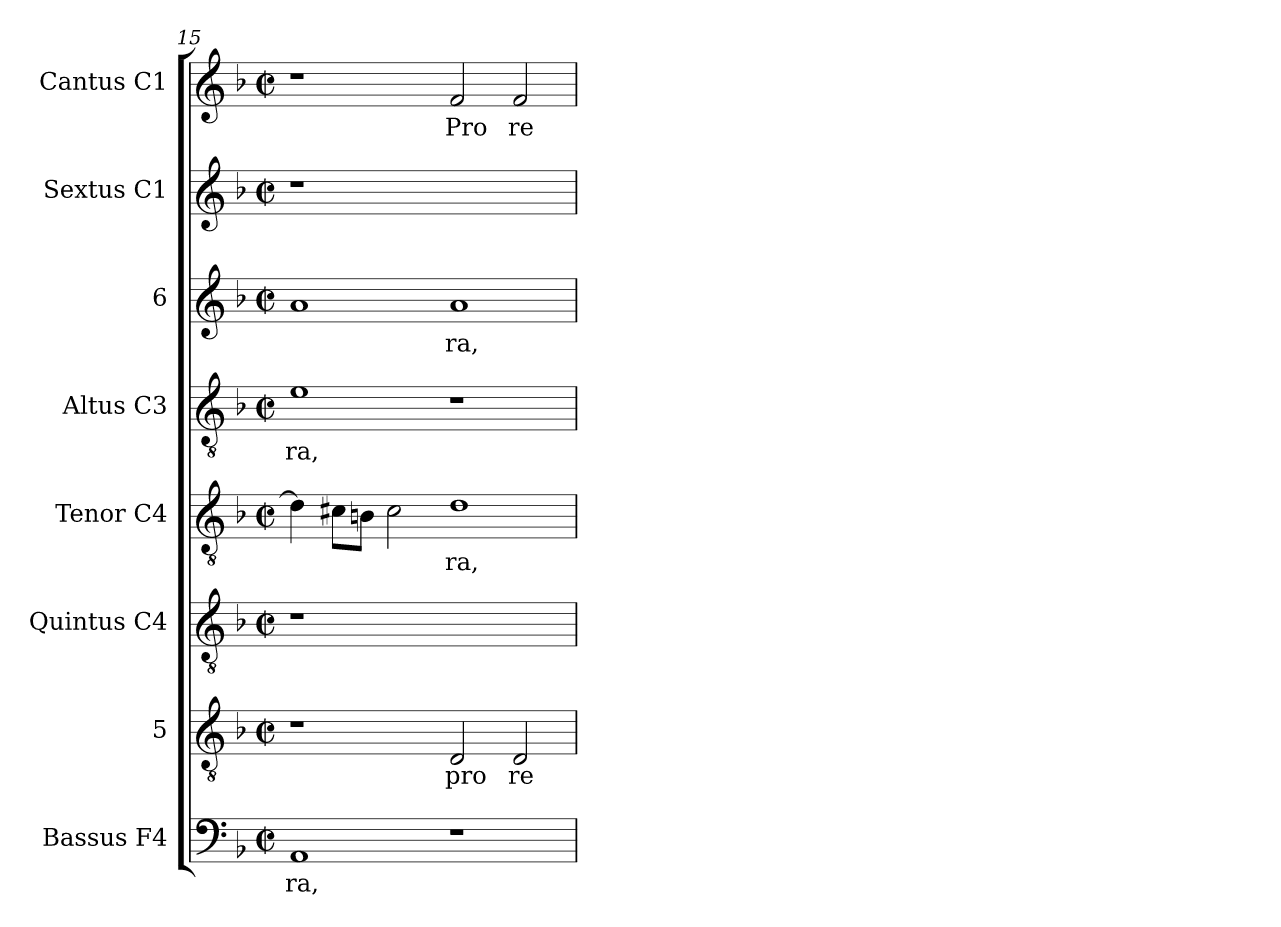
**kern	**text	**kern	**text	**kern	**kern	**text	**kern	**text	**kern	**text	**kern	**kern	**text
*part8	*part8	*part7	*part7	*part6	*part5	*part5	*part4	*part4	*part3	*part3	*part2	*part1	*part1
*staff8	*staff8	*staff7	*staff7	*staff6	*staff5	*staff5	*staff4	*staff4	*staff3	*staff3	*staff2	*staff1	*staff1
*I"Bassus  F4	*	*I"5	*	*I"Quintus  C4	*I"Tenor  C4	*	*I"Altus  C3	*	*I"6	*	*I"Sextus  C1	*I"Cantus  C1	*
*I'B	*	*	*	*	*I'T	*	*I'A	*	*	*	*	*I'C	*
*clefF4	*	*clefGv2	*	*clefGv2	*clefGv2	*	*clefGv2	*	*clefG2	*	*clefG2	*clefG2	*
*k[b-]	*	*k[b-]	*	*k[b-]	*k[b-]	*	*k[b-]	*	*k[b-]	*	*k[b-]	*k[b-]	*
*F:	*	*F:	*	*F:	*F:	*	*F:	*	*F:	*	*F:	*F:	*
*M2/2	*	*M2/2	*	*M2/2	*M2/2	*	*M2/2	*	*M2/2	*	*M2/2	*M2/2	*
*met(c|)	*	*met(c|)	*	*met(c|)	*met(c|)	*	*met(c|)	*	*met(c|)	*	*met(c|)	*met(c|)	*
=15	=15	=15	=15	=15	=15	=15	=15	=15	=15	=15	=15	=15	=15
!	!LO:LY:b:cj	!	!	!	!	!LO:LY:b:cj	!	!LO:LY:b:cj	!	!LO:LY:b:cj	!	!	!
1AA	-ra,	1r	.	1r	4d\]	--	1e	-ra,	1a	--	1r	1r	.
!	!	!	!	!	!	!LO:LY:b:cj	!	!	!	!	!	!	!
.	.	.	.	.	8c#X\L	--	.	.	.	.	.	.	.
!	!	!	!	!	!	!LO:LY:b:cj	!	!	!	!	!	!	!
.	.	.	.	.	8Bn\J	--	.	.	.	.	.	.	.
!	!	!	!	!	!	!LO:LY:b:cj	!	!	!	!	!	!	!
.	.	.	.	.	2c#\	--	.	.	.	.	.	.	.
!	!	!	!LO:LY:b:cj	!	!	!LO:LY:b:cj	!	!	!	!LO:LY:b:cj	!	!	!LO:LY:b:cj
1r	.	2D/	pro	1ryy	1d	-ra,	1r	.	1a	-ra,	1ryy	2f/	Pro
!	!	!	!LO:LY:b:cj	!	!	!	!	!	!	!	!	!	!LO:LY:b:cj
.	.	2D/	re-	.	.	.	.	.	.	.	.	2f/	re-
=	=	=	=	=	=	=	=	=	=	=	=	=	=
*-	*-	*-	*-	*-	*-	*-	*-	*-	*-	*-	*-	*-	*-
